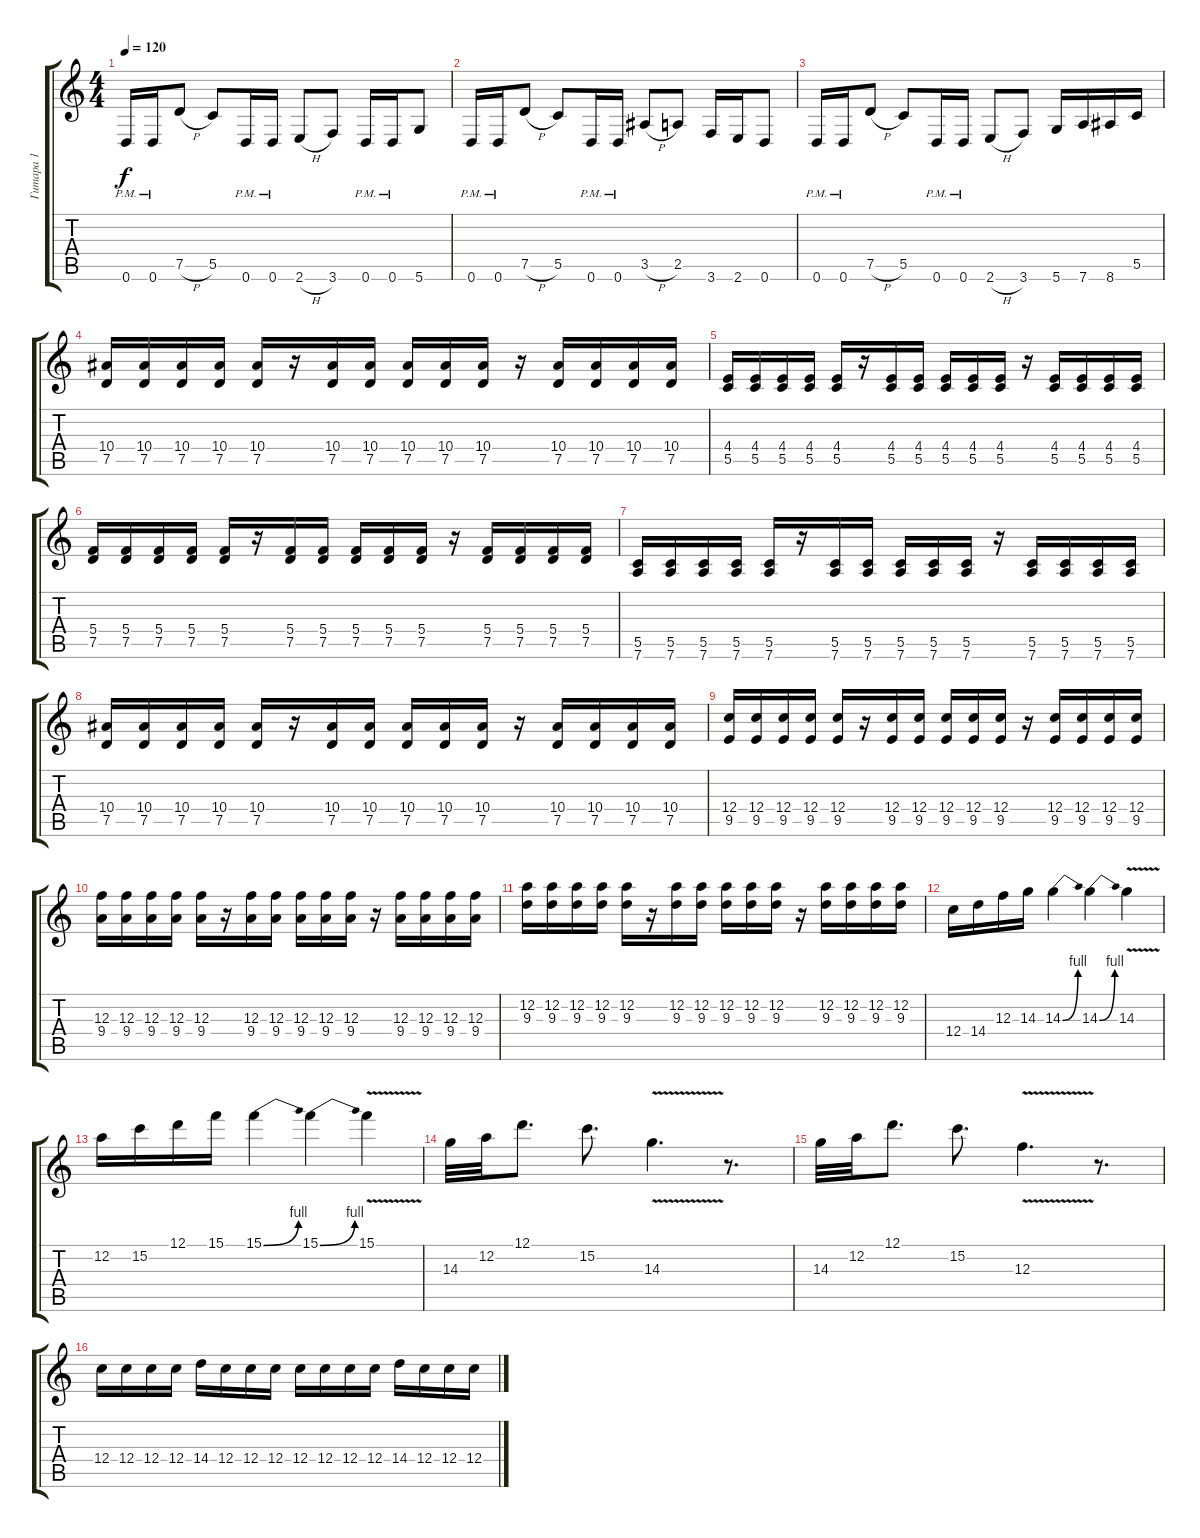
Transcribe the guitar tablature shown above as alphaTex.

\track ("Гитара 1" "Гитара 1") {instrument overdrivenguitar}
\staff {score tabs}
\tuning (D4 A3 F3 C3 G2 D2) {hide}
\ts (4 4)
\tempo 120
\clef g2
\ks c
0.6{pm}.16{dy f} 0.6{pm}.16 7.5{h}.8 5.5.8 0.6{pm}.16 0.6{pm}.16 2.6{h}.8 3.6.8 0.6{pm}.16 0.6{pm}.16 5.6.8 |
0.6{pm}.16 0.6{pm}.16 7.5{h}.8 5.5.8 0.6{pm}.16 0.6{pm}.16 3.5{h}.8 2.5.8 3.6.16 2.6.16 0.6.8 |
0.6{pm}.16 0.6{pm}.16 7.5{h}.8 5.5.8 0.6{pm}.16 0.6{pm}.16 2.6{h}.8 3.6.8 5.6.16 7.6.16 8.6.16 5.5.16 |
(10.4 7.5).16 (10.4 7.5).16 (10.4 7.5).16 (10.4 7.5).16 (10.4 7.5).16 r.16 (10.4 7.5).16 (10.4 7.5).16 (10.4 7.5).16 (10.4 7.5).16 (10.4 7.5).16 r.16 (10.4 7.5).16 (10.4 7.5).16 (10.4 7.5).16 (10.4 7.5).16 |
(4.4 5.5).16 (4.4 5.5).16 (4.4 5.5).16 (4.4 5.5).16 (4.4 5.5).16 r.16 (4.4 5.5).16 (4.4 5.5).16 (4.4 5.5).16 (4.4 5.5).16 (4.4 5.5).16 r.16 (4.4 5.5).16 (4.4 5.5).16 (4.4 5.5).16 (4.4 5.5).16 |
(5.4 7.5).16 (5.4 7.5).16 (5.4 7.5).16 (5.4 7.5).16 (5.4 7.5).16 r.16 (5.4 7.5).16 (5.4 7.5).16 (5.4 7.5).16 (5.4 7.5).16 (5.4 7.5).16 r.16 (5.4 7.5).16 (5.4 7.5).16 (5.4 7.5).16 (5.4 7.5).16 |
(5.5 7.6).16 (5.5 7.6).16 (5.5 7.6).16 (5.5 7.6).16 (5.5 7.6).16 r.16 (5.5 7.6).16 (5.5 7.6).16 (5.5 7.6).16 (5.5 7.6).16 (5.5 7.6).16 r.16 (5.5 7.6).16 (5.5 7.6).16 (5.5 7.6).16 (5.5 7.6).16 |
(10.4 7.5).16 (10.4 7.5).16 (10.4 7.5).16 (10.4 7.5).16 (10.4 7.5).16 r.16 (10.4 7.5).16 (10.4 7.5).16 (10.4 7.5).16 (10.4 7.5).16 (10.4 7.5).16 r.16 (10.4 7.5).16 (10.4 7.5).16 (10.4 7.5).16 (10.4 7.5).16 |
(12.4 9.5).16 (12.4 9.5).16 (12.4 9.5).16 (12.4 9.5).16 (12.4 9.5).16 r.16 (12.4 9.5).16 (12.4 9.5).16 (12.4 9.5).16 (12.4 9.5).16 (12.4 9.5).16 r.16 (12.4 9.5).16 (12.4 9.5).16 (12.4 9.5).16 (12.4 9.5).16 |
(12.3 9.4).16 (12.3 9.4).16 (12.3 9.4).16 (12.3 9.4).16 (12.3 9.4).16 r.16 (12.3 9.4).16 (12.3 9.4).16 (12.3 9.4).16 (12.3 9.4).16 (12.3 9.4).16 r.16 (12.3 9.4).16 (12.3 9.4).16 (12.3 9.4).16 (12.3 9.4).16 |
(12.2 9.3).16 (12.2 9.3).16 (12.2 9.3).16 (12.2 9.3).16 (12.2 9.3).16 r.16 (12.2 9.3).16 (12.2 9.3).16 (12.2 9.3).16 (12.2 9.3).16 (12.2 9.3).16 r.16 (12.2 9.3).16 (12.2 9.3).16 (12.2 9.3).16 (12.2 9.3).16 |
12.4.16 14.4.16 12.3.16 14.3.16 14.3{be (bend 0 0 60 4)}.4 14.3{be (bend 0 0 60 4)}.4 14.3{v}.4 |
12.2.16 15.2.16 12.1.16 15.1.16 15.1{be (bend 0 0 60 4)}.4 15.1{be (bend 0 0 60 4)}.4 15.1{v}.4 |
14.3.32 12.2.32 12.1.8{d} 15.2.8{d} 14.3{v}.4{d} r.8{d} |
14.3.32 12.2.32 12.1.8{d} 15.2.8{d} 12.3{v}.4{d} r.8{d} |
12.4.16 12.4.16 12.4.16 12.4.16 14.4.16 12.4.16 12.4.16 12.4.16 12.4.16 12.4.16 12.4.16 12.4.16 14.4.16 12.4.16 12.4.16 12.4.16
